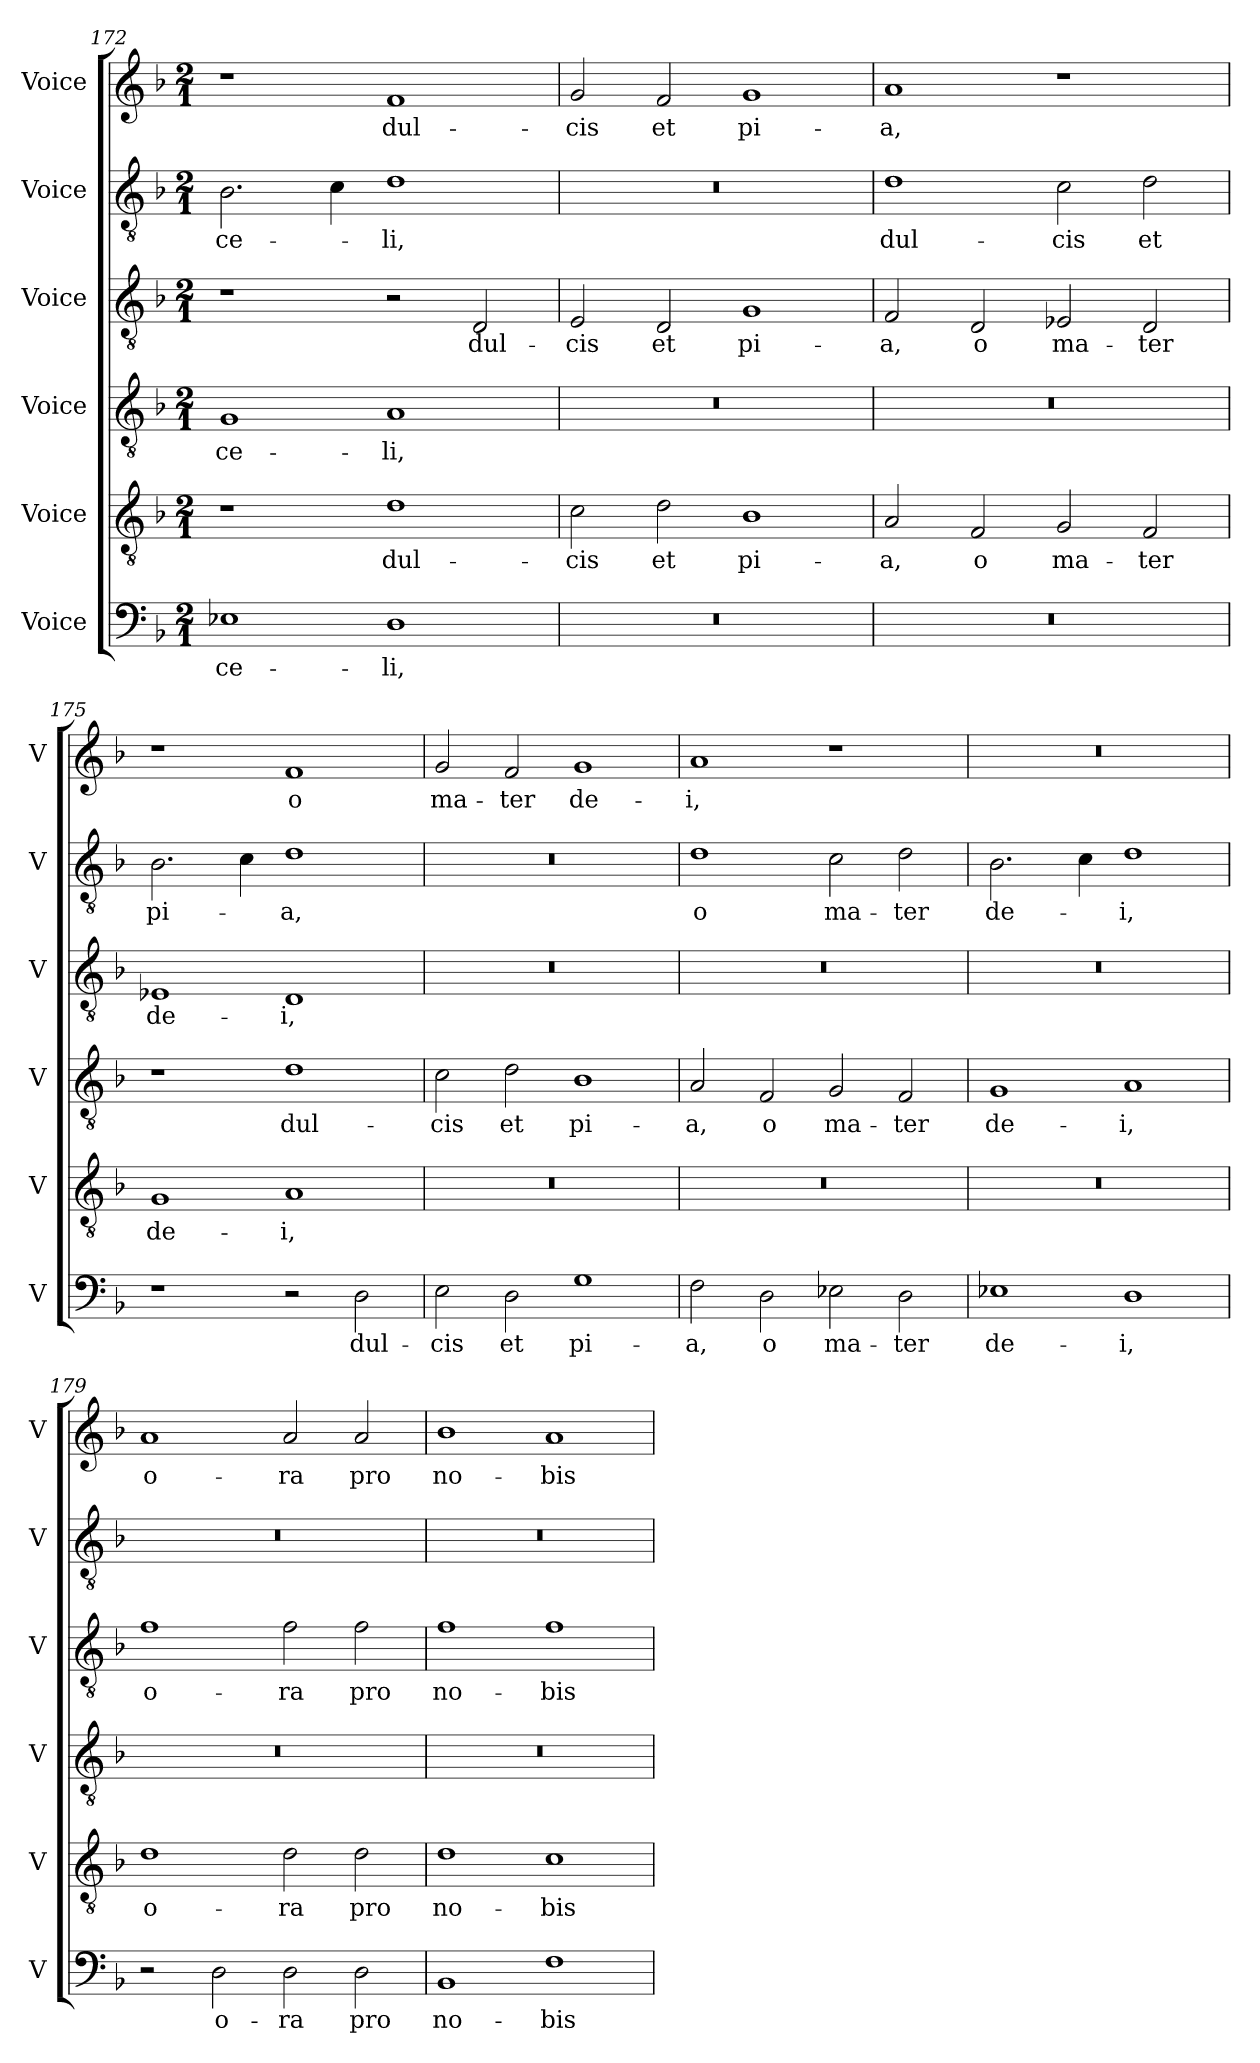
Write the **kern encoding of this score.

**kern	**text	**kern	**text	**kern	**text	**kern	**text	**kern	**text	**kern	**text
*part6	*part6	*part5	*part5	*part4	*part4	*part3	*part3	*part2	*part2	*part1	*part1
*staff6	*staff6	*staff5	*staff5	*staff4	*staff4	*staff3	*staff3	*staff2	*staff2	*staff1	*staff1
*I"Voice	*	*I"Voice	*	*I"Voice	*	*I"Voice	*	*I"Voice	*	*I"Voice	*
*I'V	*	*I'V	*	*I'V	*	*I'V	*	*I'V	*	*I'V	*
*clefF4	*	*clefGv2	*	*clefGv2	*	*clefGv2	*	*clefGv2	*	*clefG2	*
*k[b-]	*	*k[b-]	*	*k[b-]	*	*k[b-]	*	*k[b-]	*	*k[b-]	*
*M2/1	*	*M2/1	*	*M2/1	*	*M2/1	*	*M2/1	*	*M2/1	*
=172	=172	=172	=172	=172	=172	=172	=172	=172	=172	=172	=172
!	!LO:LY:b	!	!	!	!LO:LY:b	!	!	!	!LO:LY:b	!	!
1E-X	ce-	1r	.	1G	ce-	1r	.	2.B-\	ce-	1r	.
.	.	.	.	.	.	.	.	4c\	.	.	.
!	!LO:LY:b	!	!LO:LY:b	!	!LO:LY:b	!	!	!	!LO:LY:b	!	!LO:LY:b
1D	-li,	1d	dul-	1A	-li,	2r	.	1d	-li,	1f	dul-
!	!	!	!	!	!	!	!LO:LY:b	!	!	!	!
.	.	.	.	.	.	2D/	dul-	.	.	.	.
=173	=173	=173	=173	=173	=173	=173	=173	=173	=173	=173	=173
!	!	!	!LO:LY:b	!	!	!	!LO:LY:b	!	!	!	!LO:LY:b
0r	.	2c\	-cis	0r	.	2E/	-cis	0r	.	2g/	-cis
!	!	!	!LO:LY:b	!	!	!	!LO:LY:b	!	!	!	!LO:LY:b
.	.	2d\	et	.	.	2D/	et	.	.	2f/	et
!	!	!	!LO:LY:b	!	!	!	!LO:LY:b	!	!	!	!LO:LY:b
.	.	1B-	pi-	.	.	1G	pi-	.	.	1g	pi-
!!LO:PB:g=z
=174	=174	=174	=174	=174	=174	=174	=174	=174	=174	=174	=174
!	!	!	!LO:LY:b	!	!	!	!LO:LY:b	!	!LO:LY:b	!	!LO:LY:b
0r	.	2A/	-a,	0r	.	2F/	-a,	1d	dul-	1a	-a,
!	!	!	!LO:LY:b	!	!	!	!LO:LY:b	!	!	!	!
.	.	2F/	o	.	.	2D/	o	.	.	.	.
!	!	!	!LO:LY:b	!	!	!	!LO:LY:b	!	!LO:LY:b	!	!
.	.	2G/	ma-	.	.	2E-X/	ma-	2c\	-cis	1r	.
!	!	!	!LO:LY:b	!	!	!	!LO:LY:b	!	!LO:LY:b	!	!
.	.	2F/	-ter	.	.	2D/	-ter	2d\	et	.	.
=175	=175	=175	=175	=175	=175	=175	=175	=175	=175	=175	=175
!	!	!	!LO:LY:b	!	!	!	!LO:LY:b	!	!LO:LY:b	!	!
1r	.	1G	de-	1r	.	1E-X	de-	2.B-\	pi-	1r	.
.	.	.	.	.	.	.	.	4c\	.	.	.
!	!	!	!LO:LY:b	!	!LO:LY:b	!	!LO:LY:b	!	!LO:LY:b	!	!LO:LY:b
2r	.	1A	-i,	1d	dul-	1D	-i,	1d	-a,	1f	o
!	!LO:LY:b	!	!	!	!	!	!	!	!	!	!
2D\	dul-	.	.	.	.	.	.	.	.	.	.
=176	=176	=176	=176	=176	=176	=176	=176	=176	=176	=176	=176
!	!LO:LY:b	!	!	!	!LO:LY:b	!	!	!	!	!	!LO:LY:b
2E\	-cis	0r	.	2c\	-cis	0r	.	0r	.	2g/	ma-
!	!LO:LY:b	!	!	!	!LO:LY:b	!	!	!	!	!	!LO:LY:b
2D\	et	.	.	2d\	et	.	.	.	.	2f/	-ter
!	!LO:LY:b	!	!	!	!LO:LY:b	!	!	!	!	!	!LO:LY:b
1G	pi-	.	.	1B-	pi-	.	.	.	.	1g	de-
=177	=177	=177	=177	=177	=177	=177	=177	=177	=177	=177	=177
!	!LO:LY:b	!	!	!	!LO:LY:b	!	!	!	!LO:LY:b	!	!LO:LY:b
2F\	-a,	0r	.	2A/	-a,	0r	.	1d	o	1a	-i,
!	!LO:LY:b	!	!	!	!LO:LY:b	!	!	!	!	!	!
2D\	o	.	.	2F/	o	.	.	.	.	.	.
!	!LO:LY:b	!	!	!	!LO:LY:b	!	!	!	!LO:LY:b	!	!
2E-X\	ma-	.	.	2G/	ma-	.	.	2c\	ma-	1r	.
!	!LO:LY:b	!	!	!	!LO:LY:b	!	!	!	!LO:LY:b	!	!
2D\	-ter	.	.	2F/	-ter	.	.	2d\	-ter	.	.
!!LO:LB:g=z
=178	=178	=178	=178	=178	=178	=178	=178	=178	=178	=178	=178
!	!LO:LY:b	!	!	!	!LO:LY:b	!	!	!	!LO:LY:b	!	!
1E-X	de-	0r	.	1G	de-	0r	.	2.B-\	de-	0r	.
.	.	.	.	.	.	.	.	4c\	.	.	.
!	!LO:LY:b	!	!	!	!LO:LY:b	!	!	!	!LO:LY:b	!	!
1D	-i,	.	.	1A	-i,	.	.	1d	-i,	.	.
=179	=179	=179	=179	=179	=179	=179	=179	=179	=179	=179	=179
!	!	!	!LO:LY:b	!	!	!	!LO:LY:b	!	!	!	!LO:LY:b
2r	.	1d	o-	0r	.	1f	o-	0r	.	1a	o-
!	!LO:LY:b	!	!	!	!	!	!	!	!	!	!
2D\	o-	.	.	.	.	.	.	.	.	.	.
!	!LO:LY:b	!	!LO:LY:b	!	!	!	!LO:LY:b	!	!	!	!LO:LY:b
2D\	-ra	2d\	-ra	.	.	2f\	-ra	.	.	2a/	-ra
!	!LO:LY:b	!	!LO:LY:b	!	!	!	!LO:LY:b	!	!	!	!LO:LY:b
2D\	pro	2d\	pro	.	.	2f\	pro	.	.	2a/	pro
=180	=180	=180	=180	=180	=180	=180	=180	=180	=180	=180	=180
!	!LO:LY:b	!	!LO:LY:b	!	!	!	!LO:LY:b	!	!	!	!LO:LY:b
1BB-	no-	1d	no-	0r	.	1f	no-	0r	.	1b-	no-
!	!LO:LY:b	!	!LO:LY:b	!	!	!	!LO:LY:b	!	!	!	!LO:LY:b
1F	-bis	1c	-bis	.	.	1f	-bis	.	.	1a	-bis
=	=	=	=	=	=	=	=	=	=	=	=
*-	*-	*-	*-	*-	*-	*-	*-	*-	*-	*-	*-
